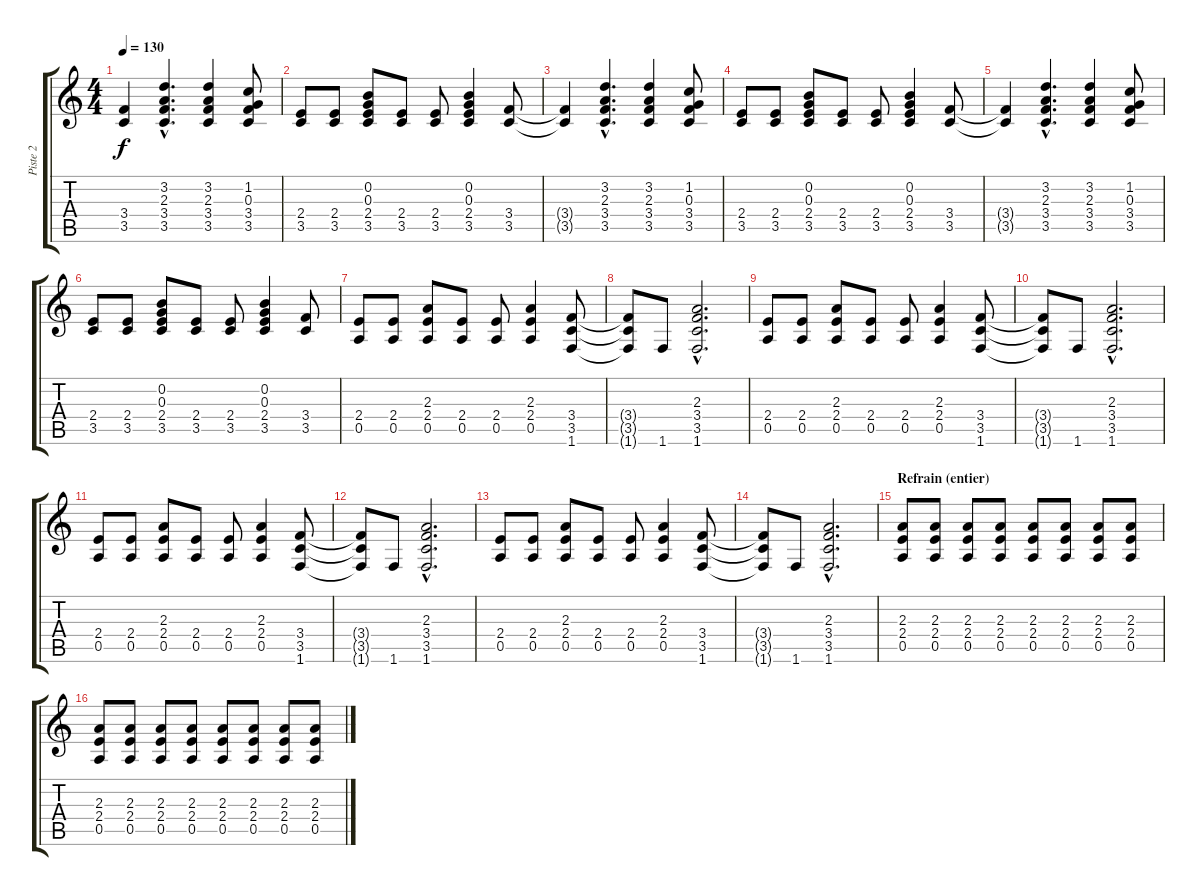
\track ("Piste 2" "Piste 2") {instrument electricguitarclean}
\staff {score tabs}
\tuning (E4 B3 G3 D3 A2 E2) {hide}
\ts (4 4)
\tempo 130
\clef g2
\ks c
(3.4{t} 3.5{t}).4{dy f} (3.2{hac} 2.3{hac} 3.4{hac} 3.5{hac}).4{d} (3.2 2.3 3.4 3.5).4 (1.2 0.3 3.4 3.5).8 |
(2.4 3.5).8 (2.4 3.5).8 (0.2 0.3 2.4 3.5).8 (2.4 3.5).8 (2.4 3.5).8 (0.2 0.3 2.4 3.5).4 (3.4 3.5).8 |
(3.4{t} 3.5{t}).4 (3.2{hac} 2.3{hac} 3.4{hac} 3.5{hac}).4{d} (3.2 2.3 3.4 3.5).4 (1.2 0.3 3.4 3.5).8 |
(2.4 3.5).8 (2.4 3.5).8 (0.2 0.3 2.4 3.5).8 (2.4 3.5).8 (2.4 3.5).8 (0.2 0.3 2.4 3.5).4 (3.4 3.5).8 |
(3.4{t} 3.5{t}).4 (3.2{hac} 2.3{hac} 3.4{hac} 3.5{hac}).4{d} (3.2 2.3 3.4 3.5).4 (1.2 0.3 3.4 3.5).8 |
(2.4 3.5).8 (2.4 3.5).8 (0.2 0.3 2.4 3.5).8 (2.4 3.5).8 (2.4 3.5).8 (0.2 0.3 2.4 3.5).4 (3.4 3.5).8 |
(2.4 0.5).8 (2.4 0.5).8 (2.3 2.4 0.5).8 (2.4 0.5).8 (2.4 0.5).8 (2.3 2.4 0.5).4 (3.4 3.5 1.6).8 |
(3.4{t} 3.5{t} 1.6{t}).8 1.6.8 (2.3{hac} 3.4{hac} 3.5{hac} 1.6{hac}).2{d} |
(2.4 0.5).8 (2.4 0.5).8 (2.3 2.4 0.5).8 (2.4 0.5).8 (2.4 0.5).8 (2.3 2.4 0.5).4 (3.4 3.5 1.6).8 |
(3.4{t} 3.5{t} 1.6{t}).8 1.6.8 (2.3{hac} 3.4{hac} 3.5{hac} 1.6{hac}).2{d} |
(2.4 0.5).8 (2.4 0.5).8 (2.3 2.4 0.5).8 (2.4 0.5).8 (2.4 0.5).8 (2.3 2.4 0.5).4 (3.4 3.5 1.6).8 |
(3.4{t} 3.5{t} 1.6{t}).8 1.6.8 (2.3{hac} 3.4{hac} 3.5{hac} 1.6{hac}).2{d} |
(2.4 0.5).8 (2.4 0.5).8 (2.3 2.4 0.5).8 (2.4 0.5).8 (2.4 0.5).8 (2.3 2.4 0.5).4 (3.4 3.5 1.6).8 |
(3.4{t} 3.5{t} 1.6{t}).8 1.6.8 (2.3{hac} 3.4{hac} 3.5{hac} 1.6{hac}).2{d} |
\section ("" "Refrain (entier)")
(2.3 2.4 0.5).8{instrument distortionguitar} (2.3 2.4 0.5).8 (2.3 2.4 0.5).8 (2.3 2.4 0.5).8 (2.3 2.4 0.5).8 (2.3 2.4 0.5).8 (2.3 2.4 0.5).8 (2.3 2.4 0.5).8 |
(2.3 2.4 0.5).8 (2.3 2.4 0.5).8 (2.3 2.4 0.5).8 (2.3 2.4 0.5).8 (2.3 2.4 0.5).8 (2.3 2.4 0.5).8 (2.3 2.4 0.5).8 (2.3 2.4 0.5).8
